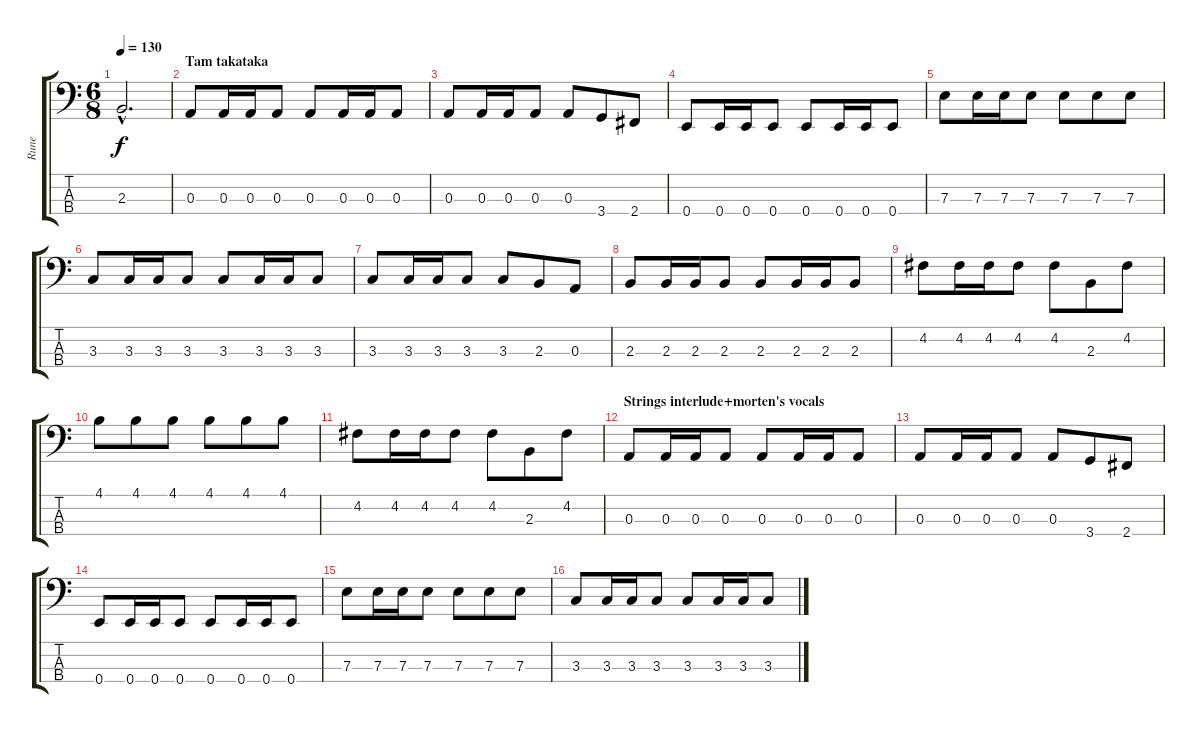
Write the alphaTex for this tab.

\track ("Rune" "Rune") {instrument electricbassfinger}
\staff {score tabs}
\tuning (G2 D2 A1 E1) {hide}
\ts (6 8)
\tempo 130
\clef f4
\ks c
2.3{hac t}.2{d dy f} |
\section ("" "Tam takataka")
0.3.8 0.3.16 0.3.16 0.3.8 0.3.8 0.3.16 0.3.16 0.3.8 |
0.3.8 0.3.16 0.3.16 0.3.8 0.3.8 3.4.8 2.4.8 |
0.4.8 0.4.16 0.4.16 0.4.8 0.4.8 0.4.16 0.4.16 0.4.8 |
7.3.8 7.3.16 7.3.16 7.3.8 7.3.8 7.3.8 7.3.8 |
3.3.8 3.3.16 3.3.16 3.3.8 3.3.8 3.3.16 3.3.16 3.3.8 |
3.3.8 3.3.16 3.3.16 3.3.8 3.3.8 2.3.8 0.3.8 |
2.3.8 2.3.16 2.3.16 2.3.8 2.3.8 2.3.16 2.3.16 2.3.8 |
4.2.8 4.2.16 4.2.16 4.2.8 4.2.8 2.3.8 4.2.8 |
4.1.8 4.1.8 4.1.8 4.1.8 4.1.8 4.1.8 |
4.2.8 4.2.16 4.2.16 4.2.8 4.2.8 2.3.8 4.2.8 |
\section ("" "Strings interlude+morten's vocals")
0.3.8 0.3.16 0.3.16 0.3.8 0.3.8 0.3.16 0.3.16 0.3.8 |
0.3.8 0.3.16 0.3.16 0.3.8 0.3.8 3.4.8 2.4.8 |
0.4.8 0.4.16 0.4.16 0.4.8 0.4.8 0.4.16 0.4.16 0.4.8 |
7.3.8 7.3.16 7.3.16 7.3.8 7.3.8 7.3.8 7.3.8 |
3.3.8 3.3.16 3.3.16 3.3.8 3.3.8 3.3.16 3.3.16 3.3.8
